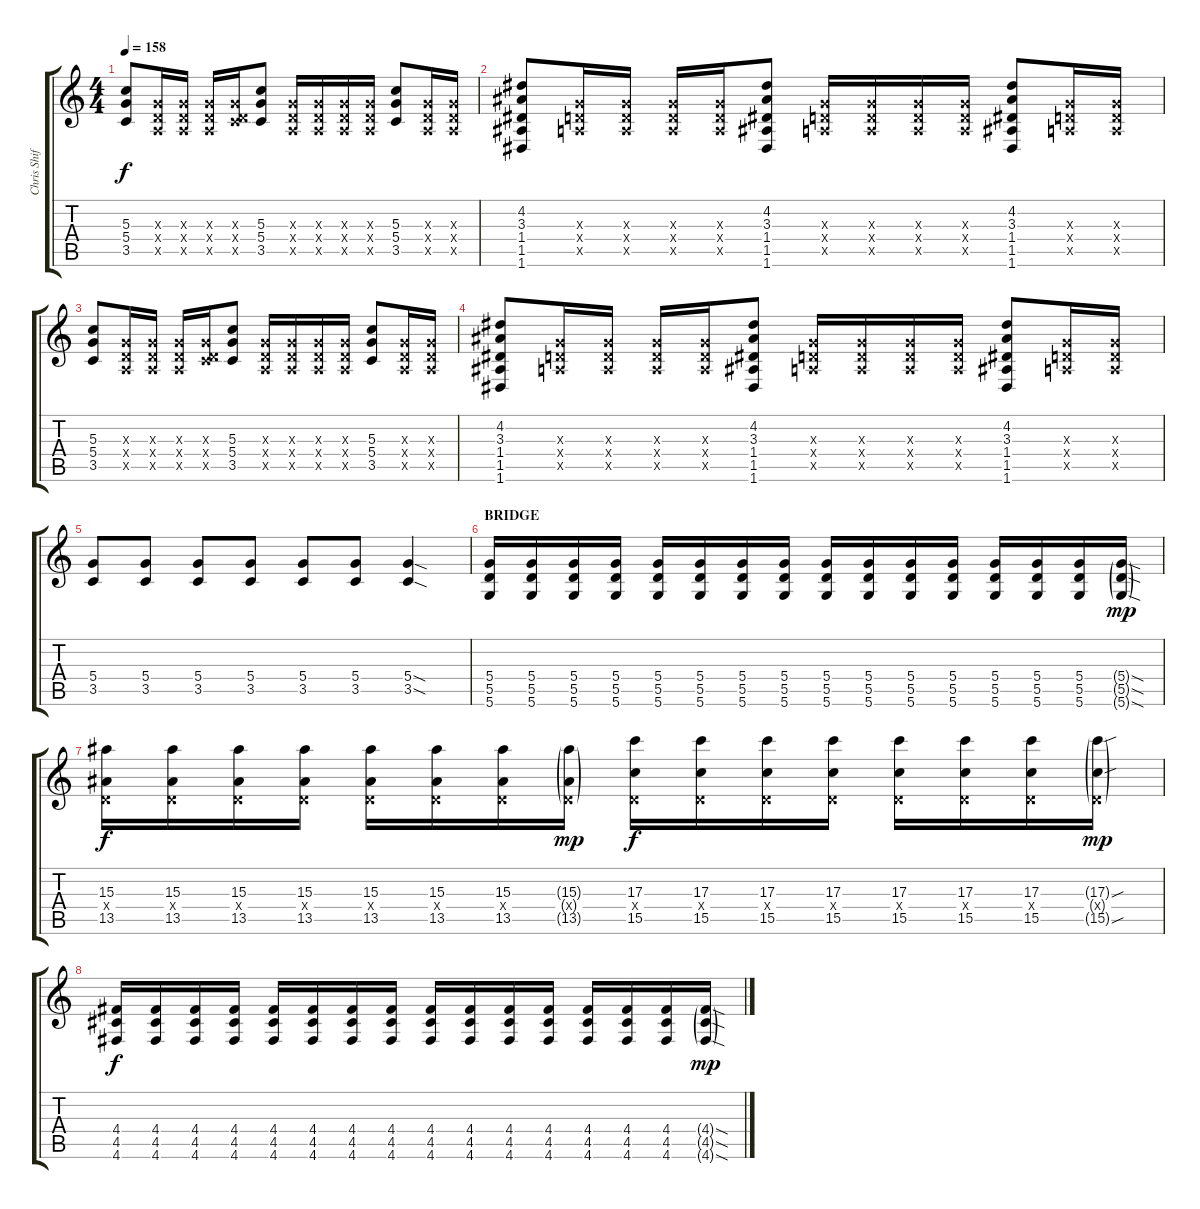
\track ("Chris Shiflet (Guitar)" "Chris Shif") {instrument overdrivenguitar}
\staff {score tabs}
\tuning (E4 B3 G3 D3 A2 D2) {hide}
\ts (4 4)
\tempo 158
\clef g2
\ks c
(5.3 5.4 3.5).8{dy f} (0.3{x} 0.4{x} 0.5{x}).16 (0.3{x} 0.4{x} 0.5{x}).16 (0.3{x} 0.4{x} 0.5{x}).16 (0.3{x} 0.4{x} 3.5{x}).16 (5.3 5.4 3.5).8 (0.3{x} 0.4{x} 0.5{x}).16 (0.3{x} 0.4{x} 0.5{x}).16 (0.3{x} 0.4{x} 0.5{x}).16 (0.3{x} 0.4{x} 0.5{x}).16 (5.3 5.4 3.5).8 (0.3{x} 0.4{x} 0.5{x}).16 (0.3{x} 0.4{x} 0.5{x}).16 |
(4.2 3.3 1.4 1.5 1.6).8 (0.3{x} 0.4{x} 0.5{x}).16 (0.3{x} 0.4{x} 0.5{x}).16 (0.3{x} 0.4{x} 0.5{x}).16 (0.3{x} 0.4{x} 0.5{x}).16 (4.2 3.3 1.4 1.5 1.6).8 (0.3{x} 0.4{x} 0.5{x}).16 (0.3{x} 0.4{x} 0.5{x}).16 (0.3{x} 0.4{x} 0.5{x}).16 (0.3{x} 0.4{x} 0.5{x}).16 (4.2 3.3 1.4 1.5 1.6).8 (0.3{x} 0.4{x} 0.5{x}).16 (0.3{x} 0.4{x} 0.5{x}).16 |
(5.3 5.4 3.5).8 (0.3{x} 0.4{x} 0.5{x}).16 (0.3{x} 0.4{x} 0.5{x}).16 (0.3{x} 0.4{x} 0.5{x}).16 (0.3{x} 0.4{x} 3.5{x}).16 (5.3 5.4 3.5).8 (0.3{x} 0.4{x} 0.5{x}).16 (0.3{x} 0.4{x} 0.5{x}).16 (0.3{x} 0.4{x} 0.5{x}).16 (0.3{x} 0.4{x} 0.5{x}).16 (5.3 5.4 3.5).8 (0.3{x} 0.4{x} 0.5{x}).16 (0.3{x} 0.4{x} 0.5{x}).16 |
(4.2 3.3 1.4 1.5 1.6).8 (0.3{x} 0.4{x} 0.5{x}).16 (0.3{x} 0.4{x} 0.5{x}).16 (0.3{x} 0.4{x} 0.5{x}).16 (0.3{x} 0.4{x} 0.5{x}).16 (4.2 3.3 1.4 1.5 1.6).8 (0.3{x} 0.4{x} 0.5{x}).16 (0.3{x} 0.4{x} 0.5{x}).16 (0.3{x} 0.4{x} 0.5{x}).16 (0.3{x} 0.4{x} 0.5{x}).16 (4.2 3.3 1.4 1.5 1.6).8 (0.3{x} 0.4{x} 0.5{x}).16 (0.3{x} 0.4{x} 0.5{x}).16 |
(5.4 3.5).8 (5.4 3.5).8 (5.4 3.5).8 (5.4 3.5).8 (5.4 3.5).8 (5.4 3.5).8 (5.4{sod} 3.5{sod}).4 |
\section ("" "BRIDGE")
(5.4 5.5 5.6).16 (5.4 5.5 5.6).16 (5.4 5.5 5.6).16 (5.4 5.5 5.6).16 (5.4 5.5 5.6).16 (5.4 5.5 5.6).16 (5.4 5.5 5.6).16 (5.4 5.5 5.6).16 (5.4 5.5 5.6).16 (5.4 5.5 5.6).16 (5.4 5.5 5.6).16 (5.4 5.5 5.6).16 (5.4 5.5 5.6).16 (5.4 5.5 5.6).16 (5.4 5.5 5.6).16 (5.4{sod g} 5.5{sod g} 5.6{sod g}).16{dy mp} |
(15.3 0.4{x} 13.5).16{dy f} (15.3 0.4{x} 13.5).16 (15.3 0.4{x} 13.5).16 (15.3 0.4{x} 13.5).16 (15.3 0.4{x} 13.5).16 (15.3 0.4{x} 13.5).16 (15.3 0.4{x} 13.5).16 (15.3{g} 0.4{g x} 13.5{g}).16{dy mp} (17.3 0.4{x} 15.5).16{dy f} (17.3 0.4{x} 15.5).16 (17.3 0.4{x} 15.5).16 (17.3 0.4{x} 15.5).16 (17.3 0.4{x} 15.5).16 (17.3 0.4{x} 15.5).16 (17.3 0.4{x} 15.5).16 (17.3{sou g} 0.4{g x} 15.5{sou g}).16{dy mp} |
(4.4 4.5 4.6).16{dy f} (4.4 4.5 4.6).16 (4.4 4.5 4.6).16 (4.4 4.5 4.6).16 (4.4 4.5 4.6).16 (4.4 4.5 4.6).16 (4.4 4.5 4.6).16 (4.4 4.5 4.6).16 (4.4 4.5 4.6).16 (4.4 4.5 4.6).16 (4.4 4.5 4.6).16 (4.4 4.5 4.6).16 (4.4 4.5 4.6).16 (4.4 4.5 4.6).16 (4.4 4.5 4.6).16 (4.4{sod g} 4.5{sod g} 4.6{sod g}).16{dy mp}
